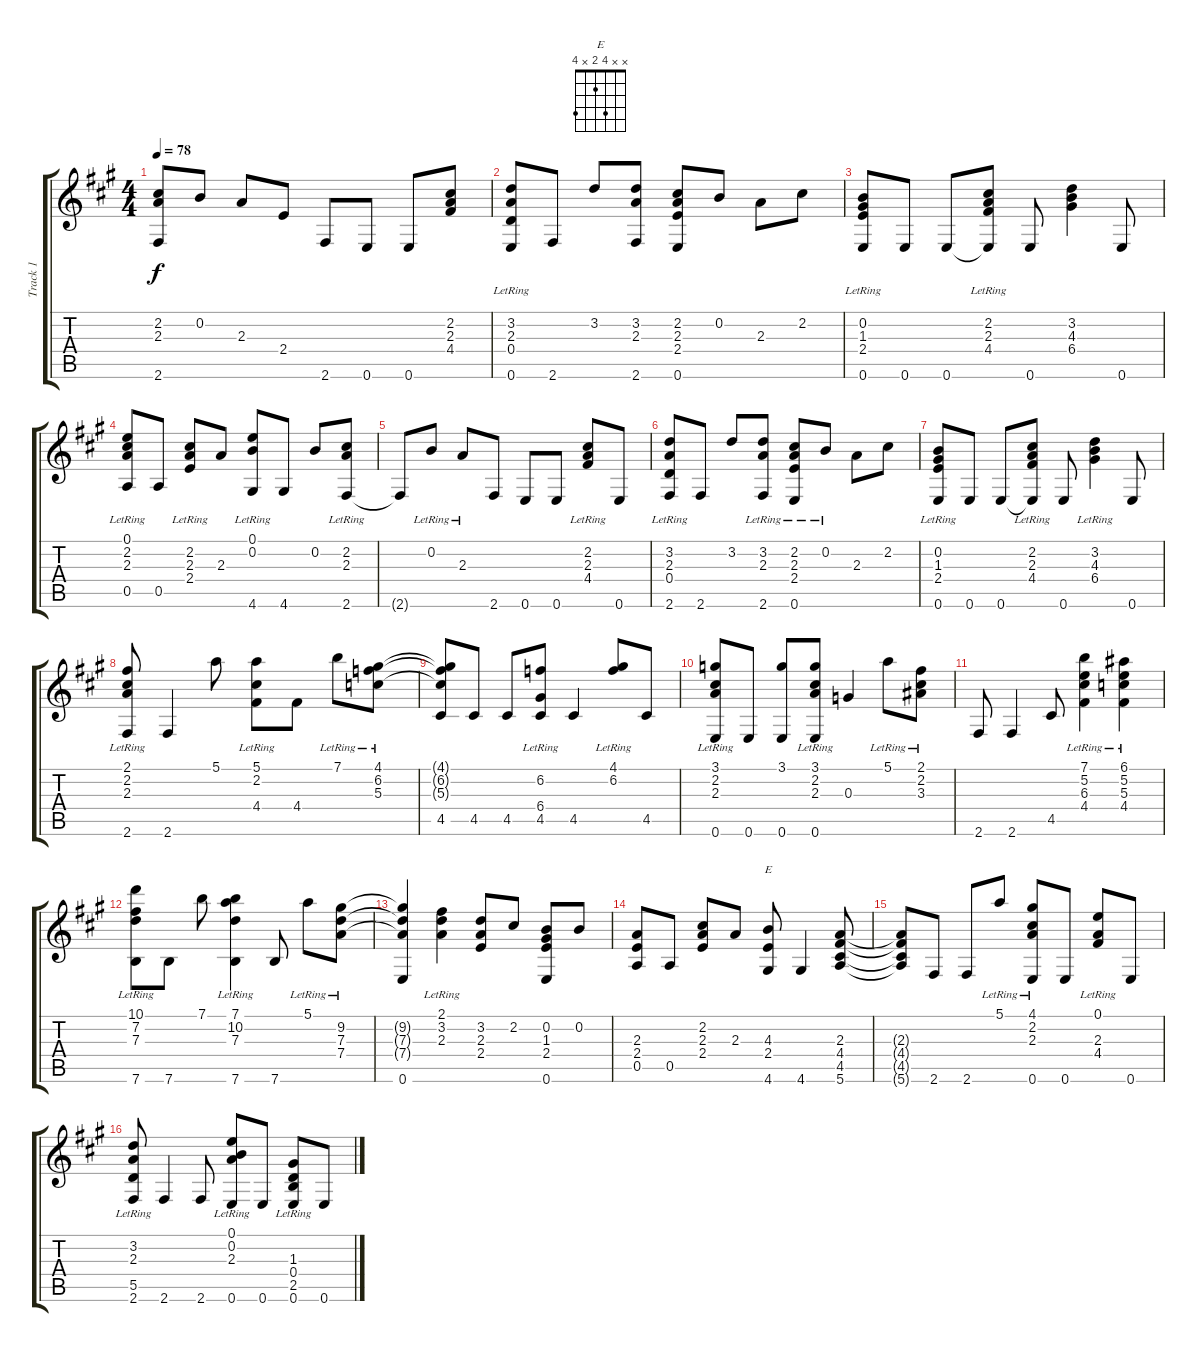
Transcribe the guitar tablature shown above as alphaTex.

\track ("Track 1" "Track 1") {instrument acousticguitarsteel}
\staff {score tabs}
\tuning (E4 B3 G3 D3 A2 E2) {hide}
\chord ("E" x x 4 2 x 4)
\ts (4 4)
\tempo 78
\clef g2
\ks a
(2.2{t} 2.3{t} 2.6{t}).8{dy f} 0.2.8 2.3.8 2.4.8 2.6.8 0.6.8 0.6.8 (2.2 2.3 4.4).8 |
(3.2{lr} 2.3{lr} 0.4 0.6).8 2.6.8 3.2.8 (3.2 2.3 2.6).8 (2.2 2.3 2.4 0.6).8 0.2.8 2.3.8 2.2.8 |
(0.2{lr} 1.3{lr} 2.4{lr} 0.6).8 0.6.8 0.6.8 (2.2{lr} 2.3{lr} 4.4 0.6{t}).8 0.6.8 (3.2 4.3 6.4).4 0.6.8 |
(0.1{lr} 2.2{lr} 2.3{lr} 0.5).8 0.5.8 (2.2{lr} 2.3 2.4).8 2.3.8 (0.1{lr} 0.2{lr} 4.6).8 4.6.8 0.2.8 (2.2{lr} 2.3{lr} 2.6).8 |
2.6{t}.8 0.2{lr}.8 2.3{lr}.8 2.6.8 0.6.8 0.6.8 (2.2{lr} 2.3{lr} 4.4{lr}).8 0.6.8 |
(3.2{lr} 2.3{lr} 0.4 2.6).8 2.6.8 3.2.8 (3.2{lr} 2.3{lr} 2.6).8 (2.2{lr} 2.3{lr} 2.4 0.6).8 0.2{lr}.8 2.3.8 2.2.8 |
(0.2{lr} 1.3{lr} 2.4 0.6).8 0.6.8 0.6.8 (2.2{lr} 2.3{lr} 4.4{lr} 0.6{t}).8 0.6.8 (3.2{lr} 4.3{lr} 6.4{lr}).4 0.6.8 |
(2.1{lr} 2.2{lr} 2.3{lr} 2.6).8 2.6.4 5.1.8 (5.1{lr} 2.2{lr} 4.4).8 4.4.8 7.1{lr}.8 (4.1{lr} 6.2{lr} 5.3{lr}).8 |
(4.1{t} 6.2{t} 5.3{t} 4.5).8 4.5.8 4.5.8 (6.2{lr} 6.4 4.5).8 4.5.4 (4.1{lr} 6.2{lr}).8 4.5.8 |
(3.1{lr} 2.2{lr} 2.3{lr} 0.6).8 0.6.8 (3.1 0.6).8 (3.1{lr} 2.2{lr} 2.3{lr} 0.6).8 0.3.4 5.1{lr}.8 (2.1{lr} 2.2{lr} 3.3{lr}).8 |
2.6.8 2.6.4 4.5.8 (7.1{lr} 5.2{lr} 6.3 4.4).4 (6.1{lr} 5.2{lr} 5.3 4.4).4 |
(10.1 7.2{lr} 7.3{lr} 7.6).8 7.6.8 7.1.8 (7.1{lr} 10.2{lr} 7.3{lr} 7.6).4 7.6.8 5.1{lr}.8 (9.2{lr} 7.3{lr} 7.4{lr}).8 |
(9.2{t} 7.3{t} 7.4{t} 0.6).4 (2.1{lr} 3.2{lr} 2.3{lr}).4 (3.2 2.3 2.4).8 2.2.8 (0.2 1.3 2.4 0.6).8 0.2.8 |
(2.3 2.4 0.5).8 0.5.8 (2.2 2.3 2.4).8 2.3.8 (4.3 2.4 4.6).8{ch "E"} 4.6.4 (2.3 4.4 4.5 5.6).8 |
(2.3{t} 4.4{t} 4.5{t} 5.6{t}).8 2.6.8 2.6.8 5.1{lr}.8 (4.1{lr} 2.2{lr} 2.3{lr} 0.6).8 0.6.8 (0.1{lr} 2.3{lr} 4.4{lr}).8 0.6.8 |
(3.2{lr} 2.3{lr} 5.5 2.6).8 2.6.4 2.6.8 (0.1{lr} 0.2{lr} 2.3{lr} 0.6).8 0.6.8 (1.3{lr} 0.4{lr} 2.5{lr} 0.6).8 0.6.8
